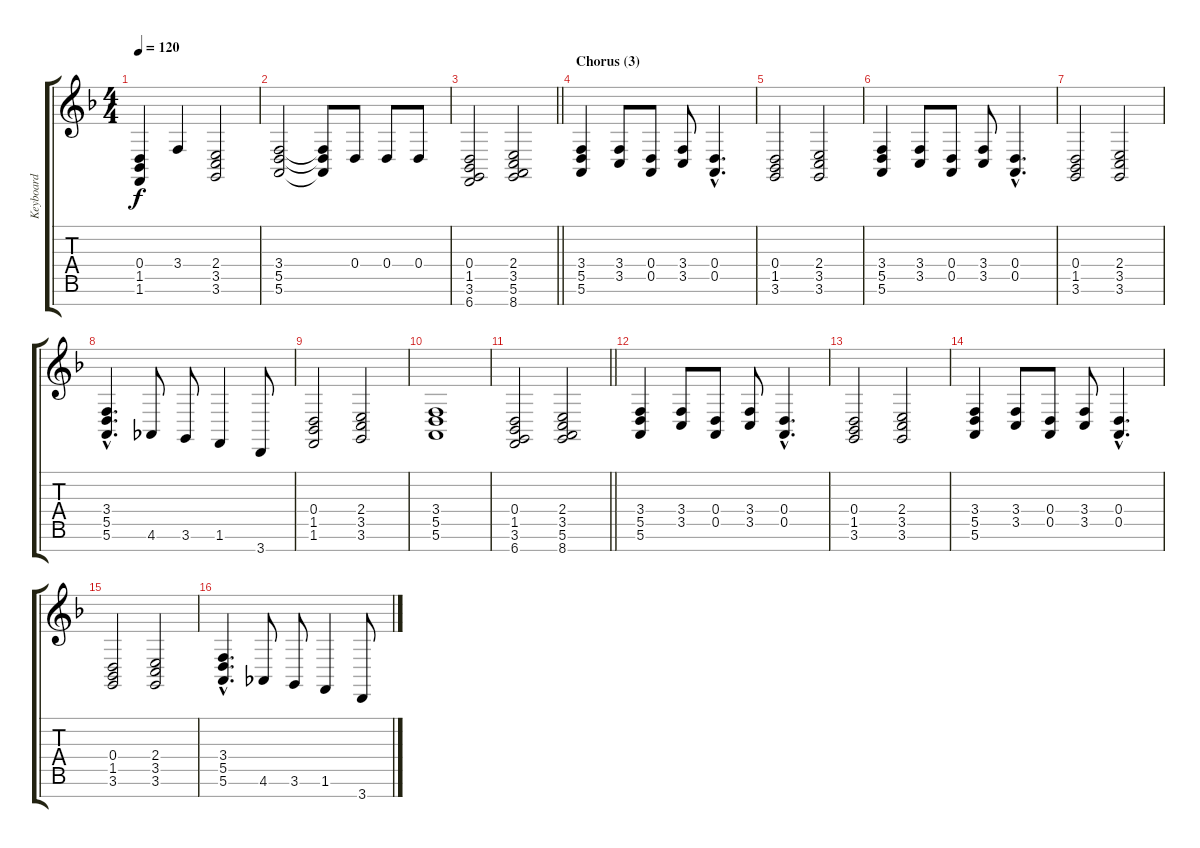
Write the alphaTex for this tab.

\track ("Keyboard" "Keyboard") {instrument brightacousticpiano}
\staff {score tabs}
\tuning (E4 B3 G3 D3 A2 E2 B1) {hide}
\ts (4 4)
\tempo 120
\clef g2
\ks dminor
(0.4 1.5 1.6).4{dy f} 3.4.4 (2.4 3.5 3.6).2 |
(3.4 5.5 5.6).2 (3.4{t} 5.5{t} 5.6{t}).8 0.4.8 0.4.8 0.4.8 |
\barLineRight lightlight
(0.4 1.5 3.6 6.7).2 (2.4 3.5 5.6 8.7).2 |
\section ("" "Chorus (3)")
(3.4 5.5 5.6).4 (3.4 3.5).8 (0.4 0.5).8 (3.4 3.5).8 (0.4{hac} 0.5{hac}).4{d} |
(0.4 1.5 3.6).2 (2.4 3.5 3.6).2 |
(3.4 5.5 5.6).4 (3.4 3.5).8 (0.4 0.5).8 (3.4 3.5).8 (0.4{hac} 0.5{hac}).4{d} |
(0.4 1.5 3.6).2 (2.4 3.5 3.6).2 |
(3.4{hac} 5.5{hac} 5.6{hac}).4{d} 4.6.8 3.6.8 1.6.4 3.7.8 |
(0.4 1.5 1.6).2 (2.4 3.5 3.6).2 |
(3.4 5.5 5.6).1 |
\barLineRight lightlight
(0.4 1.5 3.6 6.7).2 (2.4 3.5 5.6 8.7).2 |
(3.4 5.5 5.6).4 (3.4 3.5).8 (0.4 0.5).8 (3.4 3.5).8 (0.4{hac} 0.5{hac}).4{d} |
(0.4 1.5 3.6).2 (2.4 3.5 3.6).2 |
(3.4 5.5 5.6).4 (3.4 3.5).8 (0.4 0.5).8 (3.4 3.5).8 (0.4{hac} 0.5{hac}).4{d} |
(0.4 1.5 3.6).2 (2.4 3.5 3.6).2 |
(3.4{hac} 5.5{hac} 5.6{hac}).4{d} 4.6.8 3.6.8 1.6.4 3.7.8
